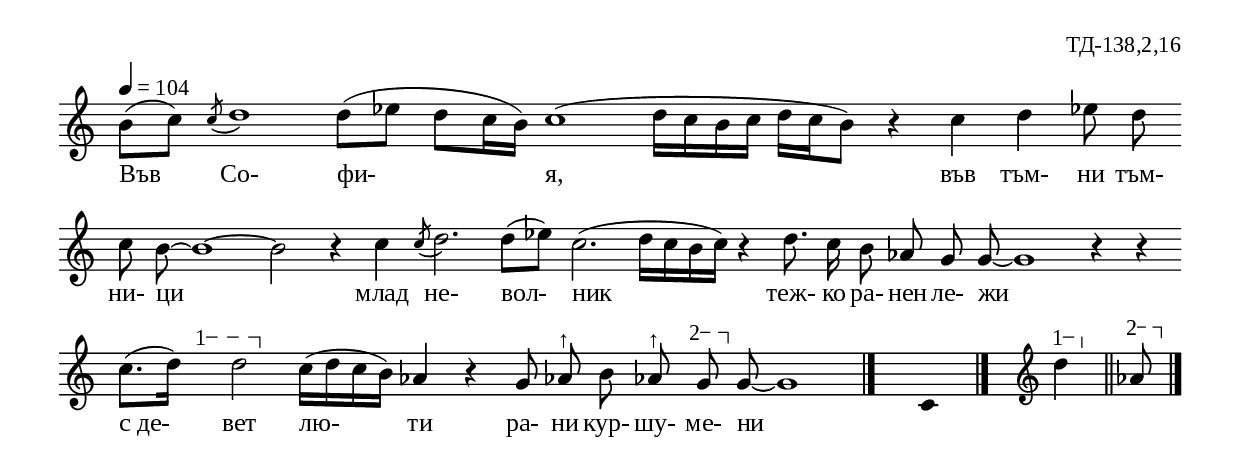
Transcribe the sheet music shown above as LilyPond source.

%{
td_138_2_16
%}

\include "td-preamble.ly"

\score {
\relative c'' {
\tempo 4 = 104
\cadenzaOn
b8([ c]) \acciaccatura c8 d1 d8([ ees] d[ c16 b]) c1( d16[ c b c] d[ c b8]) r4
c4 d ees!8 d\noBeam 
\bar ""
c8 b\noBeam~ b1~ b2 r4 c \acciaccatura c8 d2. d8[( ees!]) c2.( d16[ c b c]) r4
d8. c16\noBeam b8 aes\noBeam g g\noBeam~ g1 r4 r
\bar ""
c8.([ d16]) 
\varA
s2\startTextSpan d2\stopTextSpan 
c16[( d c b]) aes!4 r g8 aes!\noBeam^"↑" b aes!\noBeam^"↑" 
\varB
s8\startTextSpan g8\stopTextSpan 
g\noBeam~ g1
 \bar "|." 
s4 \fixB c, \fixC
 \bar "|." 
s16 \clef treble
\varA
s16\startTextSpan d'4\stopTextSpan \bar "||"
\varB
s16\startTextSpan aes!8\stopTextSpan 
 \bar "|."  
}
\addlyrics { Във Со- фи- я,  във тъм- ни тъм- ни- ци 
млад не- вол- ник теж- ко ра- нен
ле- жи "с де-" вет лю- ти ра- ни кур- шу- ме- ни }
%
\layout {
   \context { 
	    \Staff \remove "Time_signature_engraver" } 
  indent = #0
  line-width = 190\mm
  ragged-right=##f
}
%
\midi { 
	\context {
		\Score tempoWholesPerMinute = #(ly:make-moment 104 4)
		}
	}
}
%
\header{
  opus = "ТД-138,2,16"
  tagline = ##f
}


